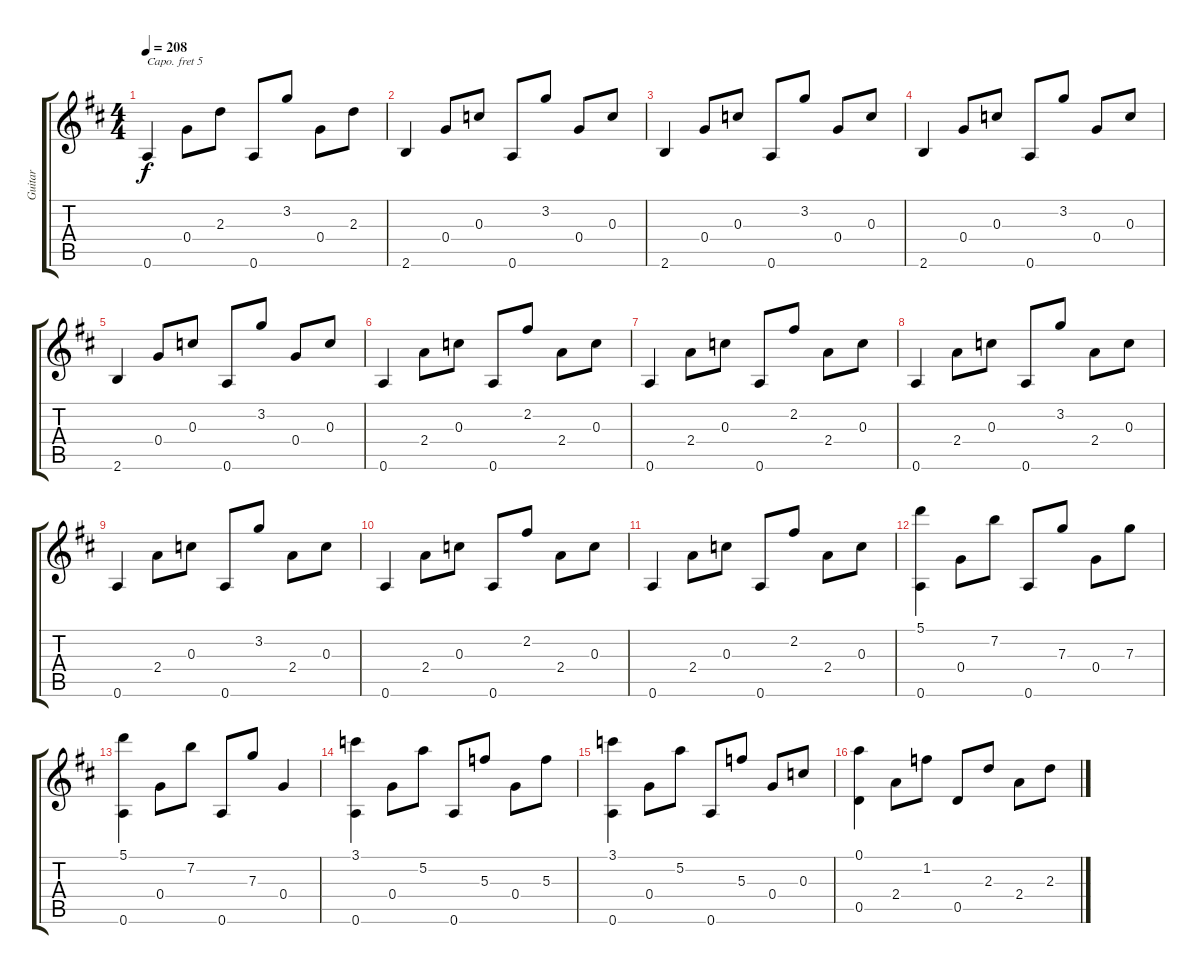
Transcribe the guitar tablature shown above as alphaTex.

\track ("Guitar" "Guitar") {instrument acousticguitarnylon}
\staff {score tabs}
\capo 5
\tuning (E4 B3 G3 D3 A2 E2) {hide}
\ts (4 4)
\tempo 208
\clef g2
\ks d
0.6.4{dy f} 0.4.8 2.3.8 0.6.8 3.2.8 0.4.8 2.3.8 |
2.6.4 0.4.8 0.3.8 0.6.8 3.2.8 0.4.8 0.3.8 |
2.6.4 0.4.8 0.3.8 0.6.8 3.2.8 0.4.8 0.3.8 |
2.6.4 0.4.8 0.3.8 0.6.8 3.2.8 0.4.8 0.3.8 |
2.6.4 0.4.8 0.3.8 0.6.8 3.2.8 0.4.8 0.3.8 |
0.6.4 2.4.8 0.3.8 0.6.8 2.2.8 2.4.8 0.3.8 |
0.6.4 2.4.8 0.3.8 0.6.8 2.2.8 2.4.8 0.3.8 |
0.6.4 2.4.8 0.3.8 0.6.8 3.2.8 2.4.8 0.3.8 |
0.6.4 2.4.8 0.3.8 0.6.8 3.2.8 2.4.8 0.3.8 |
0.6.4 2.4.8 0.3.8 0.6.8 2.2.8 2.4.8 0.3.8 |
0.6.4 2.4.8 0.3.8 0.6.8 2.2.8 2.4.8 0.3.8 |
(5.1 0.6).4 0.4.8 7.2.8 0.6.8 7.3.8 0.4.8 7.3.8 |
(5.1 0.6).4 0.4.8 7.2.8 0.6.8 7.3.8 0.4.4 |
(3.1 0.6).4 0.4.8 5.2.8 0.6.8 5.3.8 0.4.8 5.3.8 |
(3.1 0.6).4 0.4.8 5.2.8 0.6.8 5.3.8 0.4.8 0.3.8 |
(0.1 0.5).4 2.4.8 1.2.8 0.5.8 2.3.8 2.4.8 2.3.8
